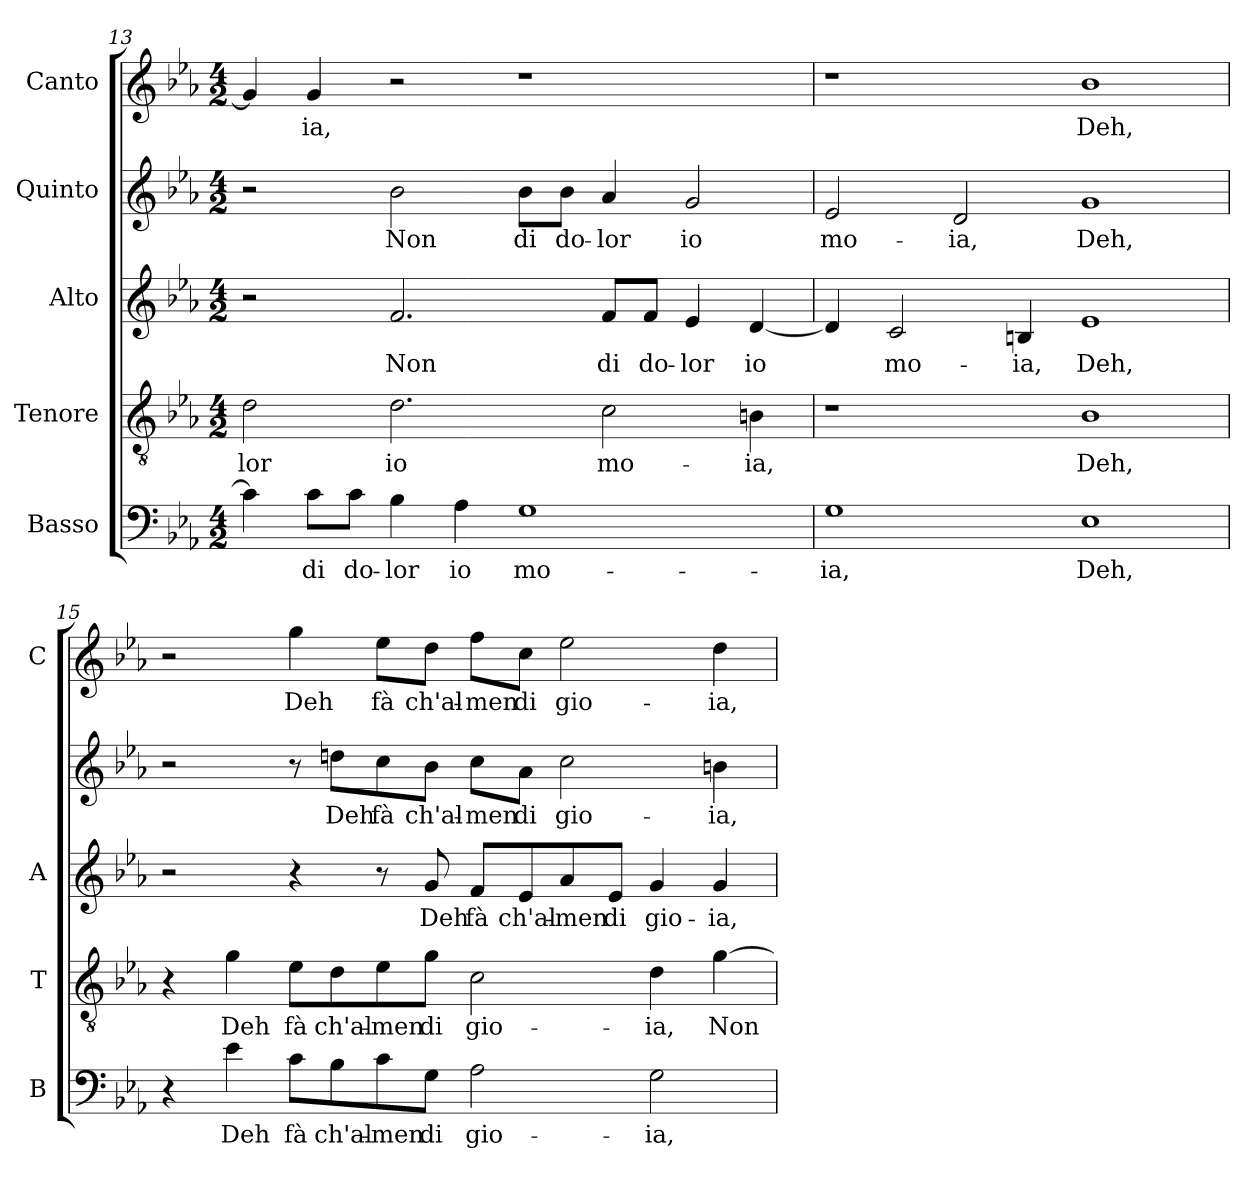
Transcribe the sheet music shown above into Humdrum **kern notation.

**kern	**text	**kern	**text	**kern	**text	**kern	**text	**kern	**text
*part5	*part5	*part4	*part4	*part3	*part3	*part2	*part2	*part1	*part1
*staff5	*staff5	*staff4	*staff4	*staff3	*staff3	*staff2	*staff2	*staff1	*staff1
*I"Basso	*	*I"Tenore	*	*I"Alto	*	*I"Quinto	*	*I"Canto	*
*I'B	*	*I'T	*	*I'A	*	*	*	*I'C	*
*clefF4	*	*clefGv2	*	*clefG2	*	*clefG2	*	*clefG2	*
*k[b-e-a-]	*	*k[b-e-a-]	*	*k[b-e-a-]	*	*k[b-e-a-]	*	*k[b-e-a-]	*
*E-:	*	*E-:	*	*E-:	*	*E-:	*	*E-:	*
*M4/2	*	*M4/2	*	*M4/2	*	*M4/2	*	*M4/2	*
=13	=13	=13	=13	=13	=13	=13	=13	=13	=13
!	!	!	!LO:LY:b	!	!	!	!	!	!
4c\]	.	2d\	-lor	2r	.	2r	.	4g/]	.
!	!LO:LY:b	!	!	!	!	!	!	!	!
!	!	!	!	!	!	!	!	!	!LO:LY:b
8c\L	di	.	.	.	.	.	.	4g/	-ia,
!	!LO:LY:b	!	!	!	!	!	!	!	!
8c\J	do-	.	.	.	.	.	.	.	.
!	!LO:LY:b	!	!	!	!	!	!	!	!
!	!	!	!LO:LY:b	!	!	!	!	!	!
!	!	!	!	!	!LO:LY:b	!	!	!	!
!	!	!	!	!	!	!	!LO:LY:b	!	!
4B-\	-lor	2.d\	io	2.f/	Non	2b-\	Non	2r	.
!	!LO:LY:b	!	!	!	!	!	!	!	!
4A-\	io	.	.	.	.	.	.	.	.
!	!LO:LY:b	!	!	!	!	!	!	!	!
!	!	!	!	!	!	!	!LO:LY:b	!	!
1G	mo-	.	.	.	.	8b-\L	di	1r	.
!	!	!	!	!	!	!	!LO:LY:b	!	!
.	.	.	.	.	.	8b-\J	do-	.	.
!	!	!	!LO:LY:b	!	!	!	!	!	!
!	!	!	!	!	!LO:LY:b	!	!	!	!
!	!	!	!	!	!	!	!LO:LY:b	!	!
.	.	2c\	mo-	8f/L	di	4a-/	-lor	.	.
!	!	!	!	!	!LO:LY:b	!	!	!	!
.	.	.	.	8f/J	do-	.	.	.	.
!	!	!	!	!	!LO:LY:b	!	!	!	!
!	!	!	!	!	!	!	!LO:LY:b	!	!
.	.	.	.	4e-/	-lor	2g/	io	.	.
!	!	!	!LO:LY:b	!	!	!	!	!	!
!	!	!	!	!	!LO:LY:b	!	!	!	!
.	.	4Bn\	-ia,	[4d/	io	.	.	.	.
!!LO:PB:g=z
=14	=14	=14	=14	=14	=14	=14	=14	=14	=14
!	!LO:LY:b	!	!	!	!	!	!	!	!
!	!	!	!	!	!	!	!LO:LY:b	!	!
1G	-ia,	1r	.	4d/]	.	2e-/	mo-	1r	.
!	!	!	!	!	!LO:LY:b	!	!	!	!
.	.	.	.	2c/	mo-	.	.	.	.
!	!	!	!	!	!	!	!LO:LY:b	!	!
.	.	.	.	.	.	2d/	-ia,	.	.
!	!	!	!	!	!LO:LY:b	!	!	!	!
.	.	.	.	4Bn/	-ia,	.	.	.	.
!	!LO:LY:b	!	!	!	!	!	!	!	!
!	!	!	!LO:LY:b	!	!	!	!	!	!
!	!	!	!	!	!LO:LY:b	!	!	!	!
!	!	!	!	!	!	!	!LO:LY:b	!	!
!	!	!	!	!	!	!	!	!	!LO:LY:b
1E-	Deh,	1B-	Deh,	1e-	Deh,	1g	Deh,	1b-	Deh,
=15	=15	=15	=15	=15	=15	=15	=15	=15	=15
4r	.	4r	.	2r	.	2r	.	2r	.
!	!LO:LY:b	!	!	!	!	!	!	!	!
!	!	!	!LO:LY:b	!	!	!	!	!	!
4e-\	Deh	4g\	Deh	.	.	.	.	.	.
!	!LO:LY:b	!	!	!	!	!	!	!	!
!	!	!	!LO:LY:b	!	!	!	!	!	!
!	!	!	!	!	!	!	!	!	!LO:LY:b
8c\L	fà	8e-\L	fà	4r	.	8r	.	4gg\	Deh
!	!LO:LY:b	!	!	!	!	!	!	!	!
!	!	!	!LO:LY:b	!	!	!	!	!	!
!	!	!	!	!	!	!	!LO:LY:b	!	!
8B-\	ch'al-	8d\	ch'al-	.	.	8ddni\L	Deh	.	.
!	!LO:LY:b	!	!	!	!	!	!	!	!
!	!	!	!LO:LY:b	!	!	!	!	!	!
!	!	!	!	!	!	!	!LO:LY:b	!	!
!	!	!	!	!	!	!	!	!	!LO:LY:b
8c\	-men	8e-\	-men	8r	.	8cc\	fà	8ee-\L	fà
!	!LO:LY:b	!	!	!	!	!	!	!	!
!	!	!	!LO:LY:b	!	!	!	!	!	!
!	!	!	!	!	!LO:LY:b	!	!	!	!
!	!	!	!	!	!	!	!LO:LY:b	!	!
!	!	!	!	!	!	!	!	!	!LO:LY:b
8G\J	di	8g\J	di	8g/	Deh	8b-\J	ch'al-	8dd\J	ch'al-
!	!LO:LY:b	!	!	!	!	!	!	!	!
!	!	!	!LO:LY:b	!	!	!	!	!	!
!	!	!	!	!	!LO:LY:b	!	!	!	!
!	!	!	!	!	!	!	!LO:LY:b	!	!
!	!	!	!	!	!	!	!	!	!LO:LY:b
2A-\	gio-	2c\	gio-	8f/L	fà	8cc\L	-men	8ff\L	-men
!	!	!	!	!	!LO:LY:b	!	!	!	!
!	!	!	!	!	!	!	!LO:LY:b	!	!
!	!	!	!	!	!	!	!	!	!LO:LY:b
.	.	.	.	8e-/	ch'al-	8a-\J	di	8cc\J	di
!	!	!	!	!	!LO:LY:b	!	!	!	!
!	!	!	!	!	!	!	!LO:LY:b	!	!
!	!	!	!	!	!	!	!	!	!LO:LY:b
.	.	.	.	8a-/	-men	2cc\	gio-	2ee-\	gio-
!	!	!	!	!	!LO:LY:b	!	!	!	!
.	.	.	.	8e-/J	di	.	.	.	.
!	!LO:LY:b	!	!	!	!	!	!	!	!
!	!	!	!LO:LY:b	!	!	!	!	!	!
!	!	!	!	!	!LO:LY:b	!	!	!	!
2G\	-ia,	4d\	-ia,	4g/	gio-	.	.	.	.
!	!	!	!LO:LY:b	!	!	!	!	!	!
!	!	!	!	!	!LO:LY:b	!	!	!	!
!	!	!	!	!	!	!	!LO:LY:b	!	!
!	!	!	!	!	!	!	!	!	!LO:LY:b
.	.	[4g\	Non	4g/	-ia,	4bn\	-ia,	4dd\	-ia,
=	=	=	=	=	=	=	=	=	=
*-	*-	*-	*-	*-	*-	*-	*-	*-	*-
